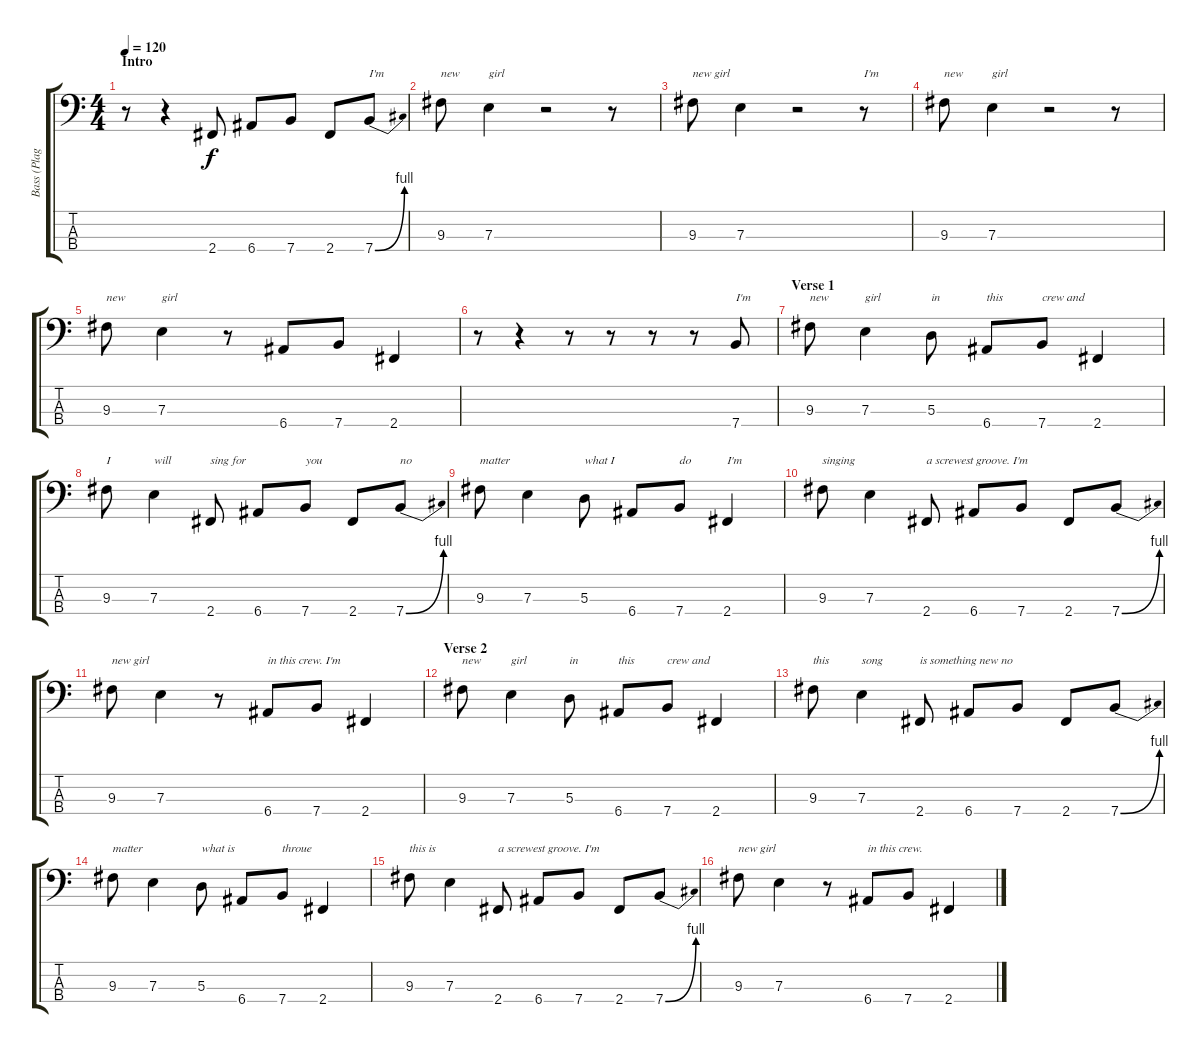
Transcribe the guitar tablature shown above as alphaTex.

\track ("Bass (Plagy)" "Bass (Plag") {instrument electricbassfinger}
\staff {score tabs}
\tuning (G2 D2 A1 E1) {hide}
\ts (4 4)
\section ("" "Intro")
\tempo 120
\clef f4
\ks c
r.8{dy f instrument electricbassfinger} r.4 2.4.8 6.4.8 7.4.8 2.4.8 7.4{be (bend 0 0 60 4)}.8{txt "I'm"} |
9.3.8{txt "new"} 7.3.4{txt "girl"} r.2 r.8 |
9.3.8{txt "new girl"} 7.3.4 r.2 r.8{txt "I'm"} |
9.3.8{txt "new"} 7.3.4{txt "girl"} r.2 r.8 |
9.3.8{txt "new"} 7.3.4{txt "girl"} r.8 6.4.8 7.4.8 2.4.4 |
r.8 r.4 r.8 r.8 r.8 r.8 7.4.8{txt "I'm"} |
\section ("" "Verse 1")
9.3.8{txt "new"} 7.3.4{txt "girl"} 5.3.8{txt "in"} 6.4.8{txt "this"} 7.4.8{txt "crew and"} 2.4.4 |
9.3.8{txt "I"} 7.3.4{txt "will"} 2.4.8{txt "sing for"} 6.4.8 7.4.8{txt "you"} 2.4.8 7.4{be (bend 0 0 60 4)}.8{txt "no"} |
9.3.8{txt "matter"} 7.3.4 5.3.8{txt "what I"} 6.4.8 7.4.8{txt "do"} 2.4.4{txt "I'm"} |
9.3.8{txt "singing"} 7.3.4 2.4.8{txt "a screwest groove. I'm"} 6.4.8 7.4.8 2.4.8 7.4{be (bend 0 0 60 4)}.8 |
9.3.8{txt "new girl"} 7.3.4 r.8 6.4.8{txt "in this crew. I'm"} 7.4.8 2.4.4 |
\section ("" "Verse 2")
9.3.8{txt "new"} 7.3.4{txt "girl"} 5.3.8{txt "in"} 6.4.8{txt "this"} 7.4.8{txt "crew and"} 2.4.4 |
9.3.8{txt "this"} 7.3.4{txt "song"} 2.4.8{txt "is something new no"} 6.4.8 7.4.8 2.4.8 7.4{be (bend 0 0 60 4)}.8 |
9.3.8{txt "matter"} 7.3.4 5.3.8{txt "what is"} 6.4.8 7.4.8{txt "throue"} 2.4.4 |
9.3.8{txt "this is"} 7.3.4 2.4.8{txt "a screwest groove. I'm"} 6.4.8 7.4.8 2.4.8 7.4{be (bend 0 0 60 4)}.8 |
9.3.8{txt "new girl"} 7.3.4 r.8 6.4.8{txt "in this crew."} 7.4.8 2.4.4
